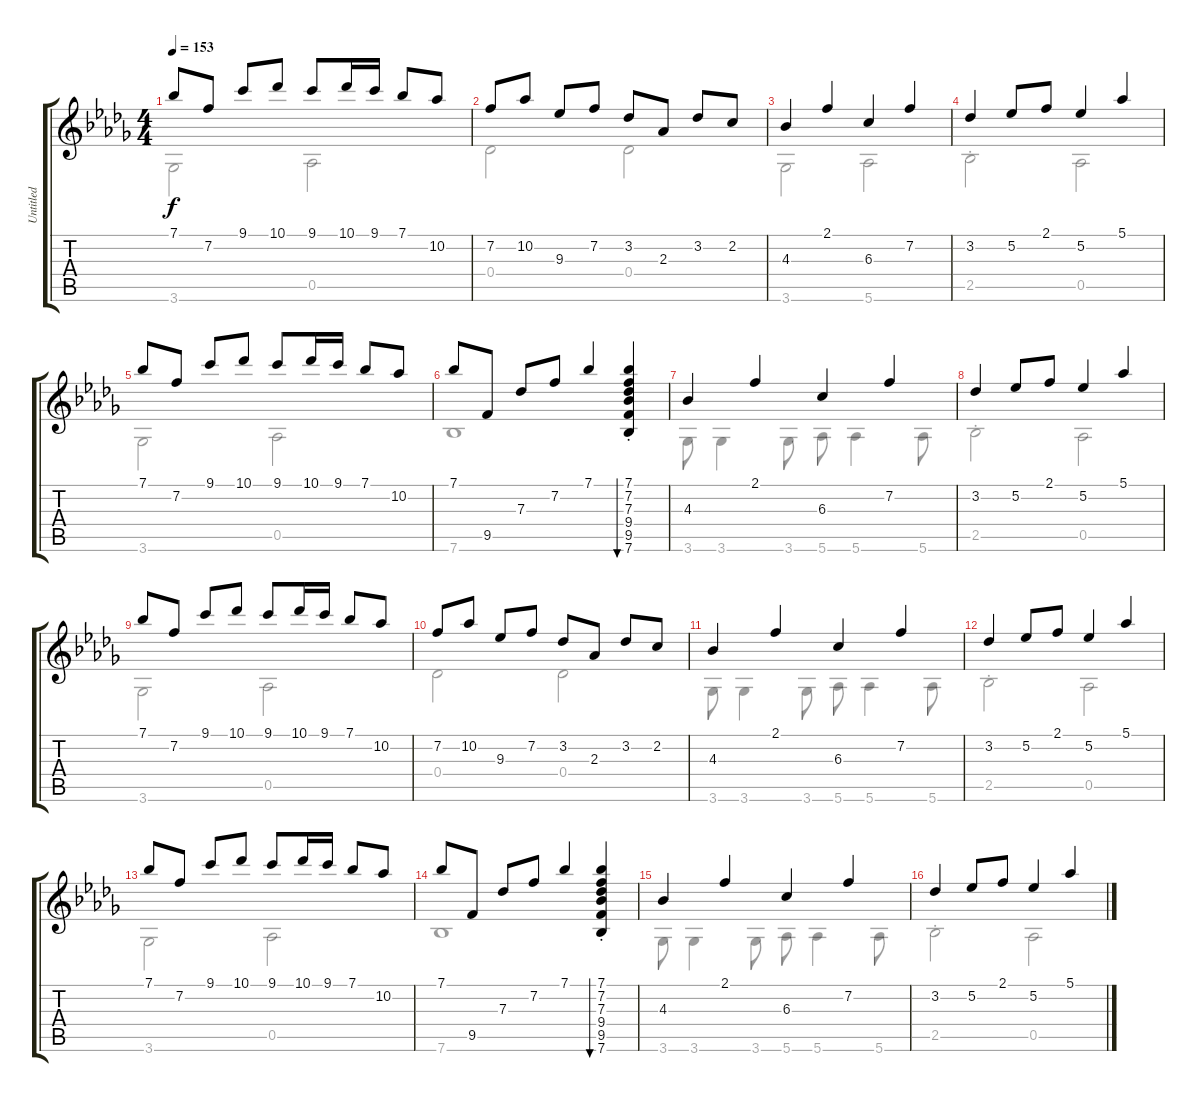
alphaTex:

\track ("Untitled" "Untitled") {instrument acousticguitarnylon}
\staff {score tabs}
\tuning (Eb4 Bb3 Gb3 Db3 Ab2 Eb2) {hide}
\voice
\ts (4 4)
\tempo 153
\clef g2
\ks db
7.1.8{dy f} 7.2.8 9.1.8 10.1.8 9.1.8 10.1.16 9.1.16 7.1.8 10.2.8 |
7.2.8 10.2.8 9.3.8 7.2.8 3.2.8 2.3.8 3.2.8 2.2.8 |
4.3.4 2.1.4 6.3.4 7.2.4 |
3.2.4 5.2.8 2.1.8 5.2.4 5.1.4 |
7.1.8 7.2.8 9.1.8 10.1.8 9.1.8 10.1.16 9.1.16 7.1.8 10.2.8 |
7.1.8 9.5.8 7.3.8 7.2.8 7.1.4 (7.1{st} 7.2{st} 7.3{st} 9.4{st} 9.5{st} 7.6{st}).4{bu 30} |
4.3.4 2.1.4 6.3.4 7.2.4 |
3.2.4 5.2.8 2.1.8 5.2.4 5.1.4 |
7.1.8 7.2.8 9.1.8 10.1.8 9.1.8 10.1.16 9.1.16 7.1.8 10.2.8 |
7.2.8 10.2.8 9.3.8 7.2.8 3.2.8 2.3.8 3.2.8 2.2.8 |
4.3.4 2.1.4 6.3.4 7.2.4 |
3.2.4 5.2.8 2.1.8 5.2.4 5.1.4 |
7.1.8 7.2.8 9.1.8 10.1.8 9.1.8 10.1.16 9.1.16 7.1.8 10.2.8 |
7.1.8 9.5.8 7.3.8 7.2.8 7.1.4 (7.1{st} 7.2{st} 7.3{st} 9.4{st} 9.5{st} 7.6{st}).4{bu 30} |
4.3.4 2.1.4 6.3.4 7.2.4 |
3.2.4 5.2.8 2.1.8 5.2.4 5.1.4
\voice
\clef g2
\ottava regular
\simile none
\ks db
3.6.2{dy f} 0.5.2 |
0.4.2 0.4.2 |
3.6.2 5.6.2 |
2.5{st}.2 0.5.2 |
3.6.2 0.5.2 |
7.6.1 |
3.6.8 3.6.4 3.6.8 5.6.8 5.6.4 5.6.8 |
2.5{st}.2 0.5.2 |
3.6.2 0.5.2 |
0.4.2 0.4.2 |
3.6.8 3.6.4 3.6.8 5.6.8 5.6.4 5.6.8 |
2.5{st}.2 0.5.2 |
3.6.2 0.5.2 |
7.6.1 |
3.6.8 3.6.4 3.6.8 5.6.8 5.6.4 5.6.8 |
2.5{st}.2 0.5.2
